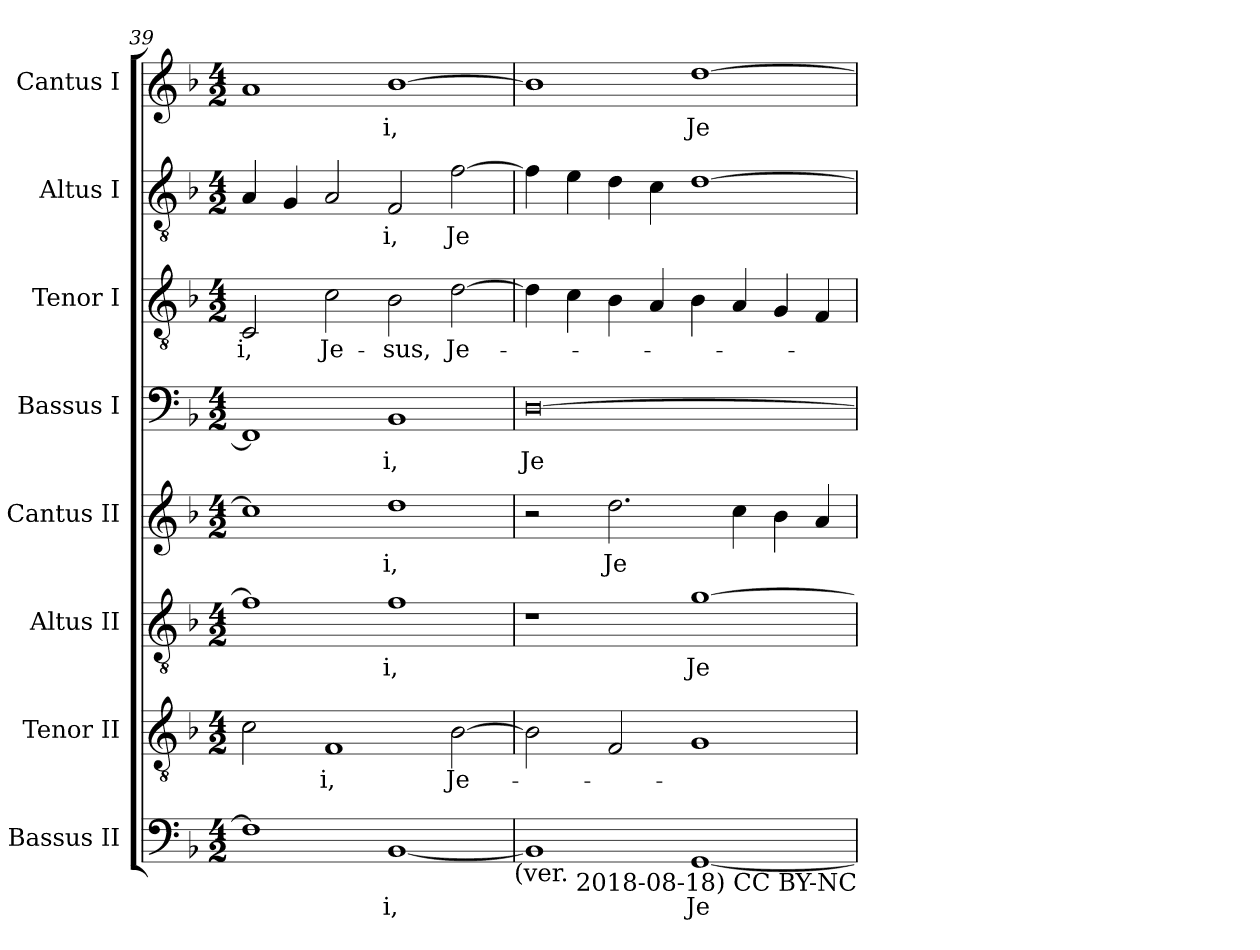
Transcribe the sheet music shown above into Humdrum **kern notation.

**kern	**text	**kern	**text	**kern	**text	**kern	**text	**kern	**text	**kern	**text	**kern	**text	**kern	**text
*part8	*part8	*part7	*part7	*part6	*part6	*part5	*part5	*part4	*part4	*part3	*part3	*part2	*part2	*part1	*part1
*staff8	*staff8	*staff7	*staff7	*staff6	*staff6	*staff5	*staff5	*staff4	*staff4	*staff3	*staff3	*staff2	*staff2	*staff1	*staff1
*I"Bassus II	*	*I"Tenor II	*	*I"Altus II	*	*I"Cantus II	*	*I"Bassus I	*	*I"Tenor I	*	*I"Altus I	*	*I"Cantus I	*
*clefF4	*	*clefGv2	*	*clefGv2	*	*clefG2	*	*clefF4	*	*clefGv2	*	*clefGv2	*	*clefG2	*
*ITrd-3c-5	*	*ITrd-3c-5	*	*ITrd-3c-5	*	*	*	*ITrd-3c-5	*	*ITrd-3c-5	*	*ITrd-3c-5	*	*	*
*k[b-e-]	*	*k[b-e-]	*	*k[b-e-]	*	*k[b-]	*	*k[b-e-]	*	*k[b-e-]	*	*k[b-e-]	*	*k[b-]	*
*B-:	*	*B-:	*	*B-:	*	*F:	*	*B-:	*	*B-:	*	*B-:	*	*F:	*
*M4/2	*	*M4/2	*	*M4/2	*	*M4/2	*	*M4/2	*	*M4/2	*	*M4/2	*	*M4/2	*
=39	=39	=39	=39	=39	=39	=39	=39	=39	=39	=39	=39	=39	=39	=39	=39
!	!	!	!	!	!	!	!	!	!	!	!LO:LY:b:cj	!	!	!	!
1B-]	.	2f\	.	1b-]	.	1cc]	.	1BB-]	.	2F/	-i,	4d/	.	1a	.
.	.	.	.	.	.	.	.	.	.	.	.	4c/	.	.	.
!	!	!	!LO:LY:b:cj	!	!	!	!	!	!	!	!LO:LY:b:cj	!	!	!	!
.	.	1B-	-i,	.	.	.	.	.	.	2f\	Je-	2d/	.	.	.
!	!LO:LY:b:rj	!	!	!	!LO:LY:b:cj	!	!LO:LY:b:cj	!	!LO:LY:b:cj	!	!LO:LY:b:cj	!	!LO:LY:b:cj	!	!LO:LY:b:rj
[<1E-	i,	.	.	1b-	i,	1dd	i,	1E-	i,	2e-\	-sus,	2B-/	i,	[>1b-	i,
!	!	!	!LO:LY:b:cj	!	!	!	!	!	!	!	!LO:LY:b:cj	!	!LO:LY:b:cj	!	!
.	.	[>2e-\	Je-	.	.	.	.	.	.	[>2g\	Je-	[>2b-\	Je	.	.
!LO:TX:b:t=(ver.	!	!	!	!	!	!	!	!	!	!	!	!	!	!	!
=40	=40	=40	=40	=40	=40	=40	=40	=40	=40	=40	=40	=40	=40	=40	=40
!	!	!	!	!	!	!	!	!	!LO:LY:b:cj	!	!	!	!	!	!
1E-]	.	2e-\]	.	1r	.	2r	.	[>0G	Je	4g\]	.	4b-\]	.	1b-]	.
.	.	.	.	.	.	.	.	.	.	4f\	.	4a\	.	.	.
!	!	!	!	!	!	!	!LO:LY:b:cj	!	!	!	!	!	!	!	!
.	.	2B-/	.	.	.	2.dd\	Je	.	.	4e-\	.	4g\	.	.	.
.	.	.	.	.	.	.	.	.	.	4d/	.	4f\	.	.	.
!	!LO:LY:b:cj	!	!	!	!LO:LY:b:cj	!	!	!	!	!	!	!	!	!	!LO:LY:b:cj
[<1C	Je	1c	.	[>1cc	Je	.	.	.	.	4e-\	.	[>1g	.	[>1dd	Je
.	.	.	.	.	.	4cc\	.	.	.	4d/	.	.	.	.	.
.	.	.	.	.	.	4b-\	.	.	.	4c/	.	.	.	.	.
.	.	.	.	.	.	4a/	.	.	.	4B-/	.	.	.	.	.
!LO:TX:b:t=2018-08-18) CC BY-NC	!	!	!	!	!	!	!	!	!	!	!	!	!	!	!
=	=	=	=	=	=	=	=	=	=	=	=	=	=	=	=
*-	*-	*-	*-	*-	*-	*-	*-	*-	*-	*-	*-	*-	*-	*-	*-
